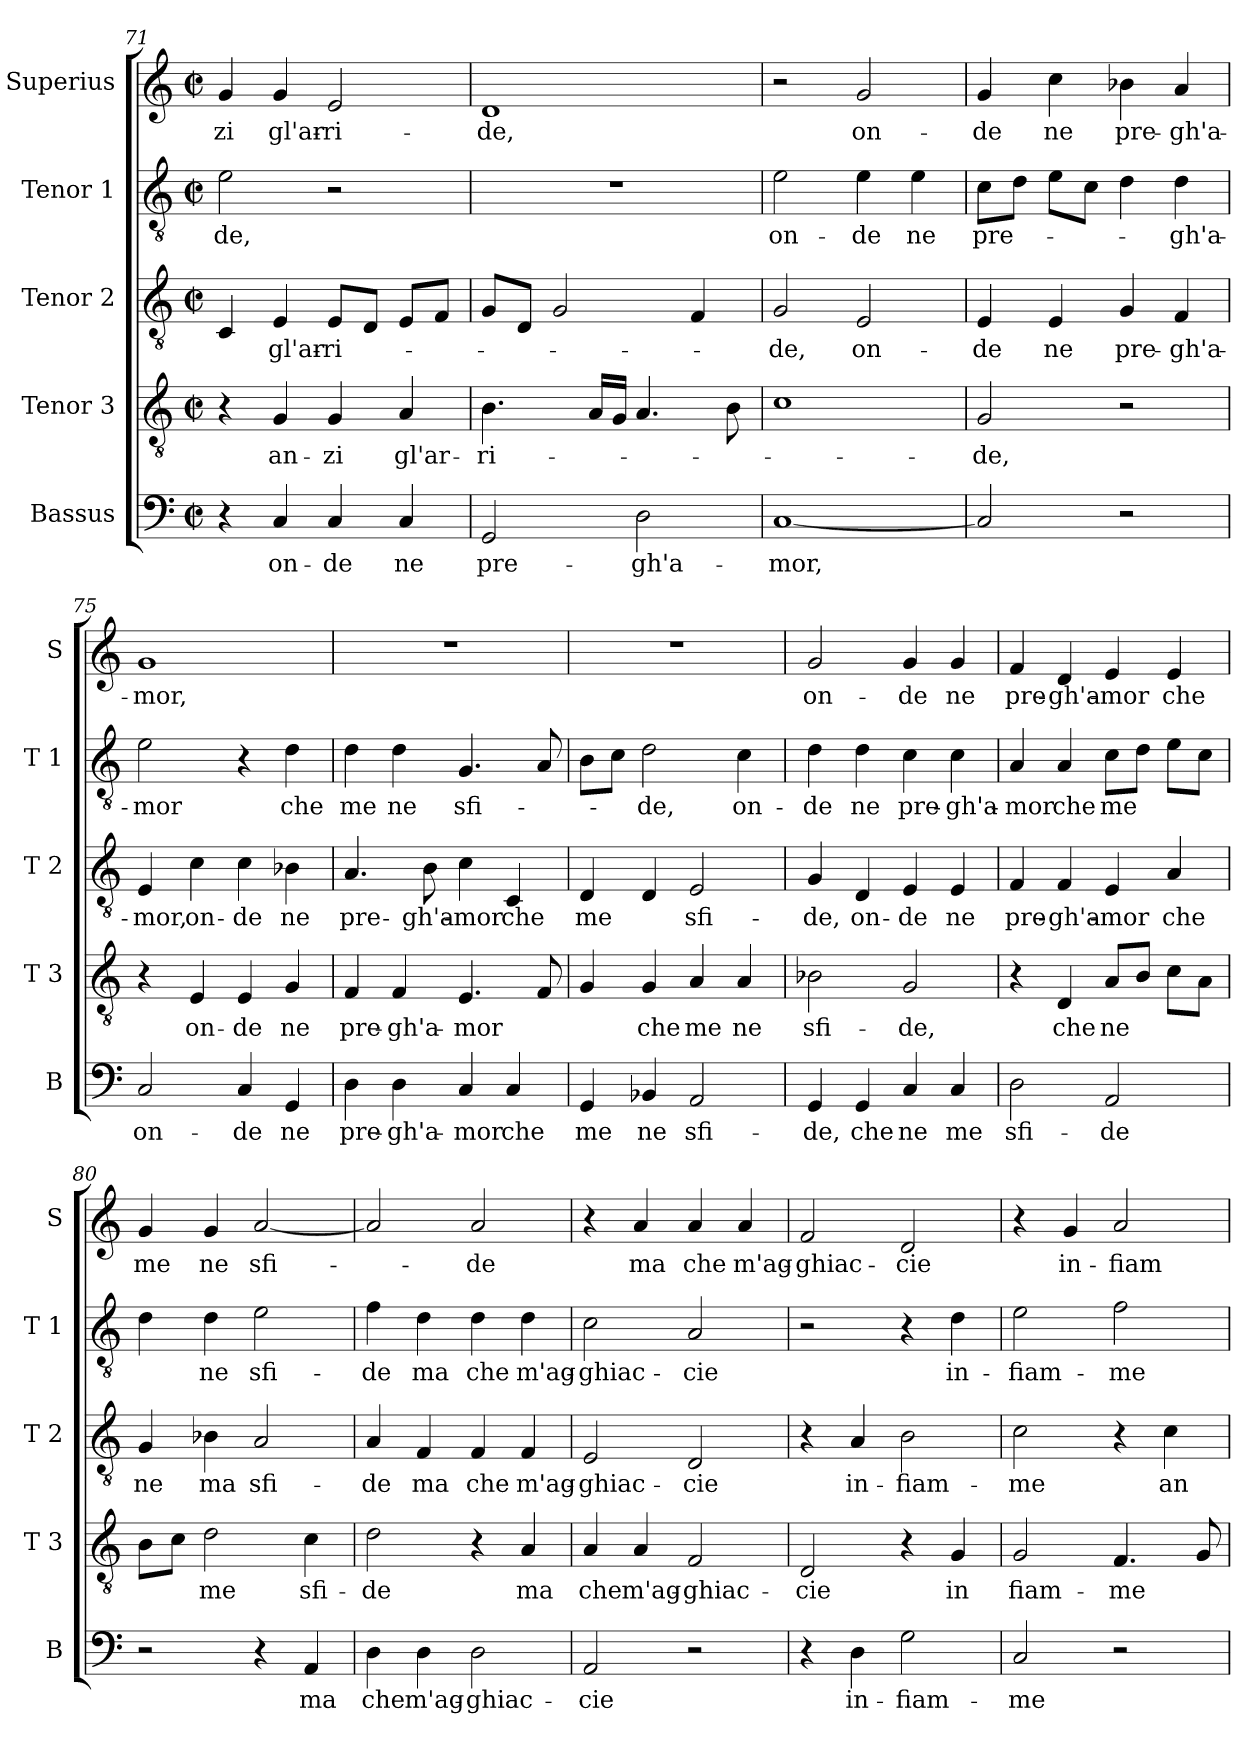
**kern	**text	**kern	**text	**kern	**text	**kern	**text	**kern	**text
*part5	*part5	*part4	*part4	*part3	*part3	*part2	*part2	*part1	*part1
*staff5	*staff5	*staff4	*staff4	*staff3	*staff3	*staff2	*staff2	*staff1	*staff1
*I"Bassus	*	*I"Tenor 3	*	*I"Tenor 2	*	*I"Tenor 1	*	*I"Superius	*
*I'B	*	*I'T 3	*	*I'T 2	*	*I'T 1	*	*I'S	*
*clefF4	*	*clefGv2	*	*clefGv2	*	*clefGv2	*	*clefG2	*
*k[]	*	*k[]	*	*k[]	*	*k[]	*	*k[]	*
*C:	*	*C:	*	*C:	*	*C:	*	*C:	*
*M2/2	*	*M2/2	*	*M2/2	*	*M2/2	*	*M2/2	*
*met(c|)	*	*met(c|)	*	*met(c|)	*	*met(c|)	*	*met(c|)	*
=71	=71	=71	=71	=71	=71	=71	=71	=71	=71
!	!	!	!	!	!	!	!LO:LY:b	!	!LO:LY:b
4r	.	4r	.	4C/	.	2e\	-de,	4g/	-zi
!	!LO:LY:b	!	!LO:LY:b	!	!LO:LY:b	!	!	!	!LO:LY:b
4C/	on-	4G/	an-	4E/	gl'ar-	.	.	4g/	gl'ar-
!	!LO:LY:b	!	!LO:LY:b	!	!LO:LY:b	!	!	!	!LO:LY:b
4C/	-de	4G/	-zi	8E/L	-ri-	2r	.	2e/	-ri-
.	.	.	.	8D/J	.	.	.	.	.
!	!LO:LY:b	!	!LO:LY:b	!	!	!	!	!	!
4C/	ne	4A/	gl'ar-	8E/L	.	.	.	.	.
.	.	.	.	8F/J	.	.	.	.	.
=72	=72	=72	=72	=72	=72	=72	=72	=72	=72
!	!LO:LY:b	!	!LO:LY:b	!	!	!	!	!	!LO:LY:b
2GG/	pre-	4.B\	-ri-	8G/L	.	1r	.	1d	-de,
.	.	.	.	8D/J	.	.	.	.	.
.	.	.	.	2G/	.	.	.	.	.
.	.	16A/LL	.	.	.	.	.	.	.
.	.	16G/JJ	.	.	.	.	.	.	.
!	!LO:LY:b	!	!	!	!	!	!	!	!
2D\	-gh'a-	4.A/	.	.	.	.	.	.	.
.	.	.	.	4F/	.	.	.	.	.
.	.	8B\	.	.	.	.	.	.	.
!!LO:LB:g=z
=73	=73	=73	=73	=73	=73	=73	=73	=73	=73
!	!LO:LY:b	!	!	!	!LO:LY:b	!	!LO:LY:b	!	!
[1C	-mor,	1c	.	2G/	-de,	2e\	on-	2r	.
!	!	!	!	!	!LO:LY:b	!	!LO:LY:b	!	!LO:LY:b
.	.	.	.	2E/	on-	4e\	-de	2g/	on-
!	!	!	!	!	!	!	!LO:LY:b	!	!
.	.	.	.	.	.	4e\	ne	.	.
=74	=74	=74	=74	=74	=74	=74	=74	=74	=74
!	!	!	!LO:LY:b	!	!LO:LY:b	!	!LO:LY:b	!	!LO:LY:b
2C/]	.	2G/	-de,	4E/	-de	8c\L	pre-	4g/	-de
.	.	.	.	.	.	8d\J	.	.	.
!	!	!	!	!	!LO:LY:b	!	!	!	!LO:LY:b
.	.	.	.	4E/	ne	8e\L	.	4cc\	ne
.	.	.	.	.	.	8c\J	.	.	.
!	!	!	!	!	!LO:LY:b	!	!	!	!LO:LY:b
2r	.	2r	.	4G/	pre-	4d\	.	4b-X\	pre-
!	!	!	!	!	!LO:LY:b	!	!LO:LY:b	!	!LO:LY:b
.	.	.	.	4F/	-gh'a-	4d\	-gh'a-	4a/	-gh'a-
=75	=75	=75	=75	=75	=75	=75	=75	=75	=75
!	!LO:LY:b	!	!	!	!LO:LY:b	!	!LO:LY:b	!	!LO:LY:b
2C/	on-	4r	.	4E/	-mor,	2e\	-mor	1g	-mor,
!	!	!	!LO:LY:b	!	!LO:LY:b	!	!	!	!
.	.	4E/	on-	4c\	on-	.	.	.	.
!	!LO:LY:b	!	!LO:LY:b	!	!LO:LY:b	!	!	!	!
4C/	-de	4E/	-de	4c\	-de	4r	.	.	.
!	!LO:LY:b	!	!LO:LY:b	!	!LO:LY:b	!	!LO:LY:b	!	!
4GG/	ne	4G/	ne	4B-X\	ne	4d\	che	.	.
=76	=76	=76	=76	=76	=76	=76	=76	=76	=76
!	!LO:LY:b	!	!LO:LY:b	!	!LO:LY:b	!	!LO:LY:b	!	!
4D\	pre-	4F/	pre-	4.A/	pre-	4d\	me	1r	.
!	!LO:LY:b	!	!LO:LY:b	!	!	!	!LO:LY:b	!	!
4D\	-gh'a-	4F/	-gh'a-	.	.	4d\	ne	.	.
!	!	!	!	!	!LO:LY:b	!	!	!	!
.	.	.	.	8B\	-gh'a-	.	.	.	.
!	!LO:LY:b	!	!LO:LY:b	!	!LO:LY:b	!	!LO:LY:b	!	!
4C/	-mor	4.E/	-mor	4c\	-mor	4.G/	sfi-	.	.
!	!LO:LY:b	!	!	!	!LO:LY:b	!	!	!	!
4C/	che	.	.	4C/	che	.	.	.	.
.	.	8F/	.	.	.	8A/	.	.	.
=77	=77	=77	=77	=77	=77	=77	=77	=77	=77
!	!LO:LY:b	!	!	!	!LO:LY:b	!	!	!	!
4GG/	me	4G/	.	4D/	me	8B\L	.	1r	.
.	.	.	.	.	.	8c\J	.	.	.
!	!LO:LY:b	!	!LO:LY:b	!	!	!	!LO:LY:b	!	!
4BB-X/	ne	4G/	che	4D/	.	2d\	-de,	.	.
!	!LO:LY:b	!	!LO:LY:b	!	!LO:LY:b	!	!	!	!
2AA/	sfi-	4A/	me	2E/	sfi-	.	.	.	.
!	!	!	!LO:LY:b	!	!	!	!LO:LY:b	!	!
.	.	4A/	ne	.	.	4c\	on-	.	.
=78	=78	=78	=78	=78	=78	=78	=78	=78	=78
!	!LO:LY:b	!	!LO:LY:b	!	!LO:LY:b	!	!LO:LY:b	!	!LO:LY:b
4GG/	-de,	2B-X\	sfi-	4G/	-de,	4d\	-de	2g/	on-
!	!LO:LY:b	!	!	!	!LO:LY:b	!	!LO:LY:b	!	!
4GG/	che	.	.	4D/	on-	4d\	ne	.	.
!	!LO:LY:b	!	!LO:LY:b	!	!LO:LY:b	!	!LO:LY:b	!	!LO:LY:b
4C/	ne	2G/	-de,	4E/	-de	4c\	pre-	4g/	-de
!	!LO:LY:b	!	!	!	!LO:LY:b	!	!LO:LY:b	!	!LO:LY:b
4C/	me	.	.	4E/	ne	4c\	-gh'a-	4g/	ne
!!LO:PB:g=z
=79	=79	=79	=79	=79	=79	=79	=79	=79	=79
!	!LO:LY:b	!	!	!	!LO:LY:b	!	!LO:LY:b	!	!LO:LY:b
2D\	sfi-	4r	.	4F/	pre-	4A/	-mor	4f/	pre-
!	!	!	!LO:LY:b	!	!LO:LY:b	!	!LO:LY:b	!	!LO:LY:b
.	.	4D/	che	4F/	-gh'a-	4A/	che	4d/	-gh'a-
!	!LO:LY:b	!	!LO:LY:b	!	!LO:LY:b	!	!LO:LY:b	!	!LO:LY:b
2AA/	-de	8A/L	ne	4E/	-mor	8c\L	me	4e/	-mor
.	.	8B/J	.	.	.	8d\J	.	.	.
!	!	!	!	!	!LO:LY:b	!	!	!	!LO:LY:b
.	.	8c\L	.	4A/	che	8e\L	.	4e/	che
.	.	8A\J	.	.	.	8c\J	.	.	.
=80	=80	=80	=80	=80	=80	=80	=80	=80	=80
!	!	!	!	!	!LO:LY:b	!	!	!	!LO:LY:b
2r	.	8B\L	.	4G/	ne	4d\	.	4g/	me
.	.	8c\J	.	.	.	.	.	.	.
!	!	!	!LO:LY:b	!	!LO:LY:b	!	!LO:LY:b	!	!LO:LY:b
.	.	2d\	me	4B-X\	ma	4d\	ne	4g/	ne
!	!	!	!	!	!LO:LY:b	!	!LO:LY:b	!	!LO:LY:b
4r	.	.	.	2A/	sfi-	2e\	sfi-	[2a/	sfi-
!	!LO:LY:b	!	!LO:LY:b	!	!	!	!	!	!
4AA/	ma	4c\	sfi-	.	.	.	.	.	.
=81	=81	=81	=81	=81	=81	=81	=81	=81	=81
!	!LO:LY:b	!	!LO:LY:b	!	!LO:LY:b	!	!LO:LY:b	!	!
4D\	che	2d\	-de	4A/	-de	4f\	-de	2a/]	.
!	!LO:LY:b	!	!	!	!LO:LY:b	!	!LO:LY:b	!	!
4D\	m'ag-	.	.	4F/	ma	4d\	ma	.	.
!	!LO:LY:b	!	!	!	!LO:LY:b	!	!LO:LY:b	!	!LO:LY:b
2D\	-ghiac-	4r	.	4F/	che	4d\	che	2a/	-de
!	!	!	!LO:LY:b	!	!LO:LY:b	!	!LO:LY:b	!	!
.	.	4A/	ma	4F/	m'ag-	4d\	m'ag-	.	.
=82	=82	=82	=82	=82	=82	=82	=82	=82	=82
!	!LO:LY:b	!	!LO:LY:b	!	!LO:LY:b	!	!LO:LY:b	!	!
2AA/	-cie	4A/	che	2E/	-ghiac-	2c\	-ghiac-	4r	.
!	!	!	!LO:LY:b	!	!	!	!	!	!LO:LY:b
.	.	4A/	m'ag-	.	.	.	.	4a/	ma
!	!	!	!LO:LY:b	!	!LO:LY:b	!	!LO:LY:b	!	!LO:LY:b
2r	.	2F/	-ghiac-	2D/	-cie	2A/	-cie	4a/	che
!	!	!	!	!	!	!	!	!	!LO:LY:b
.	.	.	.	.	.	.	.	4a/	m'ag-
=83	=83	=83	=83	=83	=83	=83	=83	=83	=83
!	!	!	!LO:LY:b	!	!	!	!	!	!LO:LY:b
4r	.	2D/	-cie	4r	.	2r	.	2f/	-ghiac-
!	!LO:LY:b	!	!	!	!LO:LY:b	!	!	!	!
4D\	in-	.	.	4A/	in-	.	.	.	.
!	!LO:LY:b	!	!	!	!LO:LY:b	!	!	!	!LO:LY:b
2G\	-fiam-	4r	.	2B\	-fiam-	4r	.	2d/	-cie
!	!	!	!LO:LY:b	!	!	!	!LO:LY:b	!	!
.	.	4G/	in	.	.	4d\	in-	.	.
=84	=84	=84	=84	=84	=84	=84	=84	=84	=84
!	!LO:LY:b	!	!LO:LY:b	!	!LO:LY:b	!	!LO:LY:b	!	!
2C/	-me	2G/	fiam-	2c\	-me	2e\	-fiam-	4r	.
!	!	!	!	!	!	!	!	!	!LO:LY:b
.	.	.	.	.	.	.	.	4g/	in-
!	!	!	!LO:LY:b	!	!	!	!LO:LY:b	!	!LO:LY:b
2r	.	4.F/	-me	4r	.	2f\	-me	2a/	-fiam-
!	!	!	!	!	!LO:LY:b	!	!	!	!
.	.	.	.	4c\	an-	.	.	.	.
.	.	8G/	.	.	.	.	.	.	.
=	=	=	=	=	=	=	=	=	=
*-	*-	*-	*-	*-	*-	*-	*-	*-	*-
